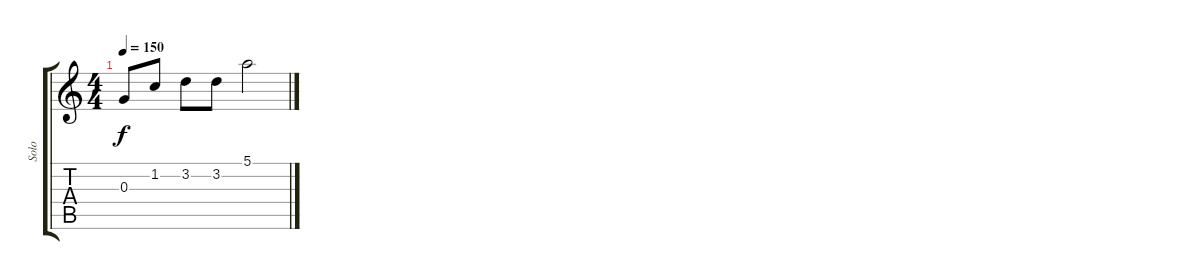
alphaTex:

\track ("Solo" "Solo") {instrument acousticguitarnylon}
\staff {score tabs}
\tuning (E4 B3 G3 D3 A2 E2) {hide}
\ts (4 4)
\tempo 150
\clef g2
\ks aminor
0.3.8{dy f} 1.2.8 3.2.8 3.2.8 5.1.2
